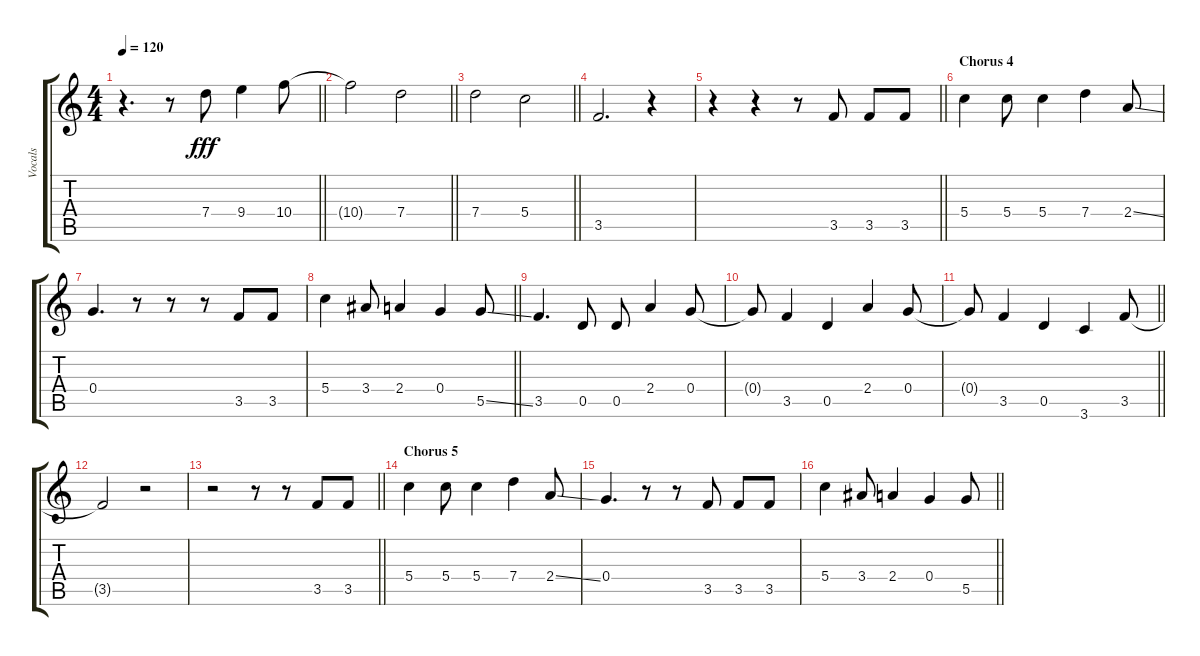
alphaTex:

\track ("Vocals" "Vocals") {instrument electricguitarclean}
\staff {score tabs}
\tuning (A4 E4 C4 G3 D3 A2) {hide}
\ts (4 4)
\tempo 120
\clef g2
\barLineRight lightlight
\ks c
r.4{d dy fff} r.8 7.4.8 9.4.4 10.4.8 |
\barLineRight lightlight
10.4{t}.2 7.4.2 |
\barLineRight lightlight
7.4.2 5.4.2 |
3.5.2{d} r.4 |
\barLineRight lightlight
r.4 r.4 r.8 3.5.8 3.5.8 3.5.8 |
\section ("" "Chorus 4")
5.4.4 5.4.8 5.4.4 7.4.4 2.4{ss}.8 |
0.4.4{d} r.8 r.8 r.8 3.5.8 3.5.8 |
\barLineRight lightlight
5.4.4 3.4.8 2.4.4 0.4.4 5.5{ss}.8 |
3.5.4{d} 0.5.8 0.5.8 2.4.4 0.4.8 |
0.4{t}.8 3.5.4 0.5.4 2.4.4 0.4.8 |
\barLineRight lightlight
0.4{t}.8 3.5.4 0.5.4 3.6.4 3.5.8 |
3.5{t}.2 r.2 |
\barLineRight lightlight
r.2 r.8 r.8 3.5.8 3.5.8 |
\section ("" "Chorus 5")
5.4.4 5.4.8 5.4.4 7.4.4 2.4{ss}.8 |
0.4.4{d} r.8 r.8 3.5.8 3.5.8 3.5.8 |
\barLineRight lightlight
5.4.4 3.4.8 2.4.4 0.4.4 5.5{ss}.8
